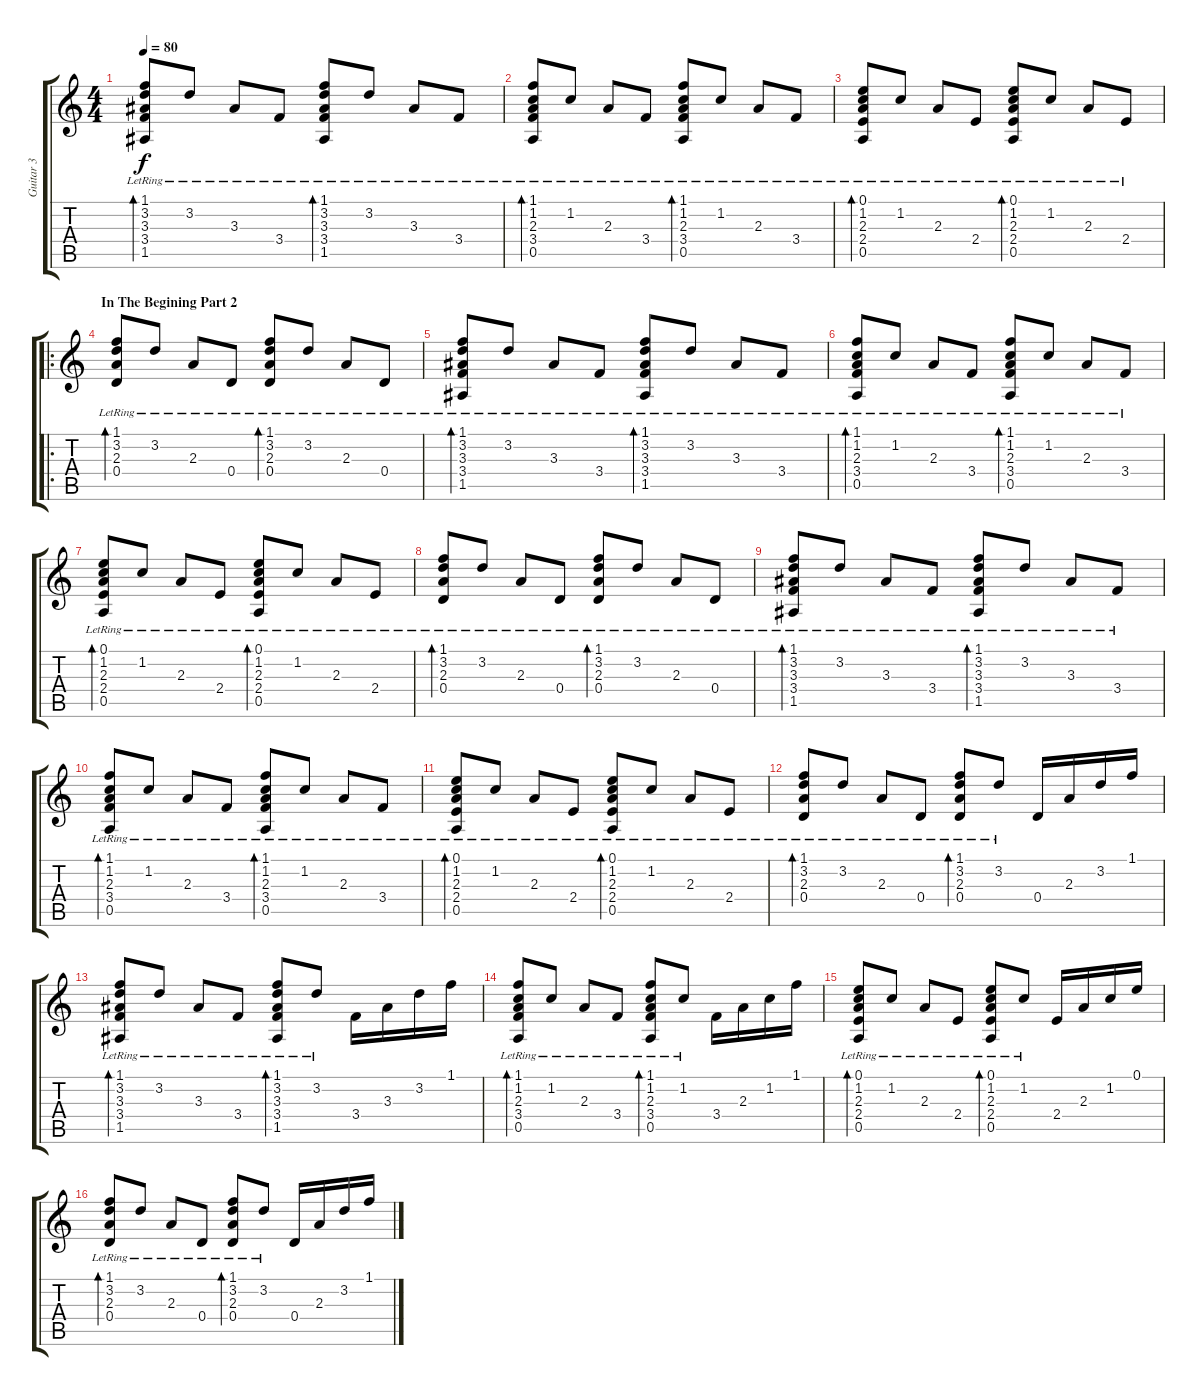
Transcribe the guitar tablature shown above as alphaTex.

\track ("Guitar 3" "Guitar 3") {instrument acousticguitarsteel}
\staff {score tabs}
\tuning (E4 B3 G3 D3 A2 E2) {hide}
\ts (4 4)
\tempo 80
\clef g2
\ks c
(1.1{lr} 3.2{lr} 3.3{lr} 3.4{lr} 1.5{lr}).8{bd 60 dy f} 3.2{lr}.8 3.3{lr}.8 3.4{lr}.8 (1.1{lr} 3.2{lr} 3.3{lr} 3.4{lr} 1.5{lr}).8{bd 60} 3.2{lr}.8 3.3{lr}.8 3.4{lr}.8 |
(1.1{lr} 1.2{lr} 2.3{lr} 3.4{lr} 0.5{lr}).8{bd 60} 1.2{lr}.8 2.3{lr}.8 3.4{lr}.8 (1.1{lr} 1.2{lr} 2.3{lr} 3.4{lr} 0.5{lr}).8{bd 60} 1.2{lr}.8 2.3{lr}.8 3.4{lr}.8 |
(0.1{lr} 1.2{lr} 2.3{lr} 2.4{lr} 0.5{lr}).8{bd 60} 1.2{lr}.8 2.3{lr}.8 2.4{lr}.8 (0.1{lr} 1.2{lr} 2.3{lr} 2.4{lr} 0.5{lr}).8{bd 60} 1.2{lr}.8 2.3{lr}.8 2.4{lr}.8 |
\ro
\section ("" "In The Begining Part 2")
(1.1{lr} 3.2{lr} 2.3{lr} 0.4{lr}).8{bd 60} 3.2{lr}.8 2.3{lr}.8 0.4{lr}.8 (1.1{lr} 3.2{lr} 2.3{lr} 0.4{lr}).8{bd 60} 3.2{lr}.8 2.3{lr}.8 0.4{lr}.8 |
(1.1{lr} 3.2{lr} 3.3{lr} 3.4{lr} 1.5{lr}).8{bd 60} 3.2{lr}.8 3.3{lr}.8 3.4{lr}.8 (1.1{lr} 3.2{lr} 3.3{lr} 3.4{lr} 1.5{lr}).8{bd 60} 3.2{lr}.8 3.3{lr}.8 3.4{lr}.8 |
(1.1{lr} 1.2{lr} 2.3{lr} 3.4{lr} 0.5{lr}).8{bd 60} 1.2{lr}.8 2.3{lr}.8 3.4{lr}.8 (1.1{lr} 1.2{lr} 2.3{lr} 3.4{lr} 0.5{lr}).8{bd 60} 1.2{lr}.8 2.3{lr}.8 3.4{lr}.8 |
(0.1{lr} 1.2{lr} 2.3{lr} 2.4{lr} 0.5{lr}).8{bd 60} 1.2{lr}.8 2.3{lr}.8 2.4{lr}.8 (0.1{lr} 1.2{lr} 2.3{lr} 2.4{lr} 0.5{lr}).8{bd 60} 1.2{lr}.8 2.3{lr}.8 2.4{lr}.8 |
(1.1{lr} 3.2{lr} 2.3{lr} 0.4{lr}).8{bd 60} 3.2{lr}.8 2.3{lr}.8 0.4{lr}.8 (1.1{lr} 3.2{lr} 2.3{lr} 0.4{lr}).8{bd 60} 3.2{lr}.8 2.3{lr}.8 0.4{lr}.8 |
(1.1{lr} 3.2{lr} 3.3{lr} 3.4{lr} 1.5{lr}).8{bd 60} 3.2{lr}.8 3.3{lr}.8 3.4{lr}.8 (1.1{lr} 3.2{lr} 3.3{lr} 3.4{lr} 1.5{lr}).8{bd 60} 3.2{lr}.8 3.3{lr}.8 3.4{lr}.8 |
(1.1{lr} 1.2{lr} 2.3{lr} 3.4{lr} 0.5{lr}).8{bd 60} 1.2{lr}.8 2.3{lr}.8 3.4{lr}.8 (1.1{lr} 1.2{lr} 2.3{lr} 3.4{lr} 0.5{lr}).8{bd 60} 1.2{lr}.8 2.3{lr}.8 3.4{lr}.8 |
(0.1{lr} 1.2{lr} 2.3{lr} 2.4{lr} 0.5{lr}).8{bd 60} 1.2{lr}.8 2.3{lr}.8 2.4{lr}.8 (0.1{lr} 1.2{lr} 2.3{lr} 2.4{lr} 0.5{lr}).8{bd 60} 1.2{lr}.8 2.3{lr}.8 2.4{lr}.8 |
(1.1{lr} 3.2{lr} 2.3{lr} 0.4{lr}).8{bd 60} 3.2{lr}.8 2.3{lr}.8 0.4{lr}.8 (1.1{lr} 3.2{lr} 2.3{lr} 0.4{lr}).8{bd 60} 3.2{lr}.8 0.4.16 2.3.16 3.2.16 1.1.16 |
(1.1{lr} 3.2{lr} 3.3{lr} 3.4{lr} 1.5{lr}).8{bd 60} 3.2{lr}.8 3.3{lr}.8 3.4{lr}.8 (1.1{lr} 3.2{lr} 3.3{lr} 3.4{lr} 1.5{lr}).8{bd 60} 3.2{lr}.8 3.4.16 3.3.16 3.2.16 1.1.16 |
(1.1{lr} 1.2{lr} 2.3{lr} 3.4{lr} 0.5{lr}).8{bd 60} 1.2{lr}.8 2.3{lr}.8 3.4{lr}.8 (1.1{lr} 1.2{lr} 2.3{lr} 3.4{lr} 0.5{lr}).8{bd 60} 1.2{lr}.8 3.4.16 2.3.16 1.2.16 1.1.16 |
(0.1{lr} 1.2{lr} 2.3{lr} 2.4{lr} 0.5{lr}).8{bd 60} 1.2{lr}.8 2.3{lr}.8 2.4{lr}.8 (0.1{lr} 1.2{lr} 2.3{lr} 2.4{lr} 0.5{lr}).8{bd 60} 1.2{lr}.8 2.4.16 2.3.16 1.2.16 0.1.16 |
(1.1{lr} 3.2{lr} 2.3{lr} 0.4{lr}).8{bd 60} 3.2{lr}.8 2.3{lr}.8 0.4{lr}.8 (1.1{lr} 3.2{lr} 2.3{lr} 0.4{lr}).8{bd 60} 3.2{lr}.8 0.4.16 2.3.16 3.2.16 1.1.16
